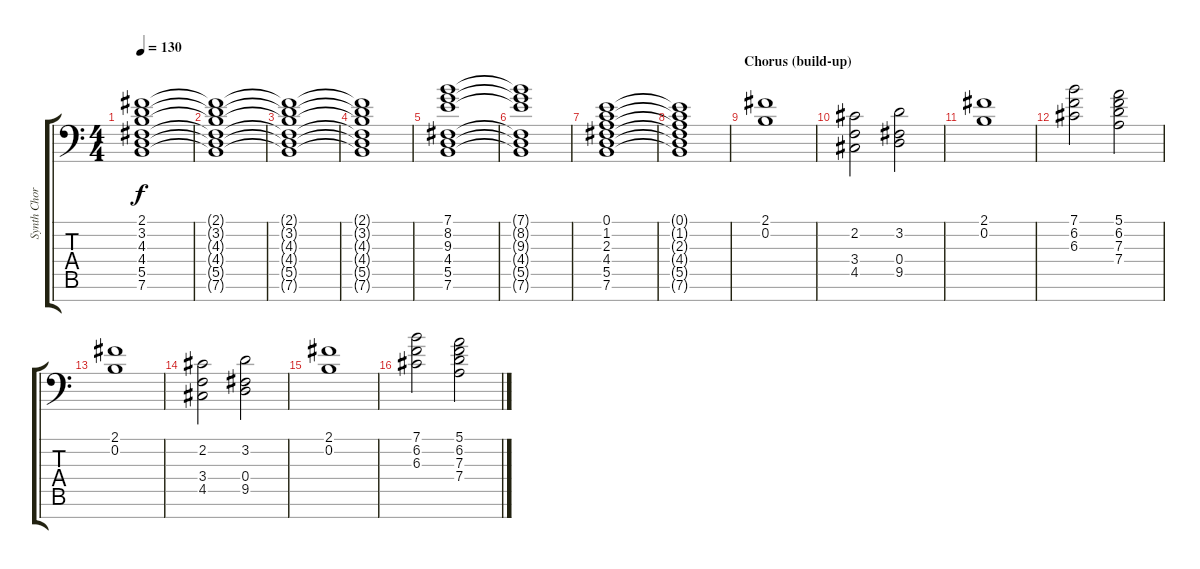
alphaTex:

\track ("Synth Chorus + C-part" "Synth Chor") {instrument pad2warm}
\staff {score tabs}
\tuning (E4 B3 G3 D3 A2 E2 C-1) {hide}
\ts (4 4)
\tempo 130
\clef f4
\ks c
(2.1 3.2 4.3 4.4 5.5 7.6).1{dy f} |
(2.1{t} 3.2{t} 4.3{t} 4.4{t} 5.5{t} 7.6{t}).1 |
(2.1{t} 3.2{t} 4.3{t} 4.4{t} 5.5{t} 7.6{t}).1 |
(2.1{t} 3.2{t} 4.3{t} 4.4{t} 5.5{t} 7.6{t}).1 |
(7.1 8.2 9.3 4.4 5.5 7.6).1 |
(7.1{t} 8.2{t} 9.3{t} 4.4{t} 5.5{t} 7.6{t}).1 |
(0.1 1.2 2.3 4.4 5.5 7.6).1 |
(0.1{t} 1.2{t} 2.3{t} 4.4{t} 5.5{t} 7.6{t}).1 |
\section ("" "Chorus (build-up)")
(2.1 0.2).1 |
(2.2 3.4 4.5).2 (3.2 0.4 9.5).2 |
(2.1 0.2).1 |
(7.1 6.2 6.3).2 (5.1 6.2 7.3 7.4).2 |
(2.1 0.2).1 |
(2.2 3.4 4.5).2 (3.2 0.4 9.5).2 |
(2.1 0.2).1 |
(7.1 6.2 6.3).2 (5.1 6.2 7.3 7.4).2
